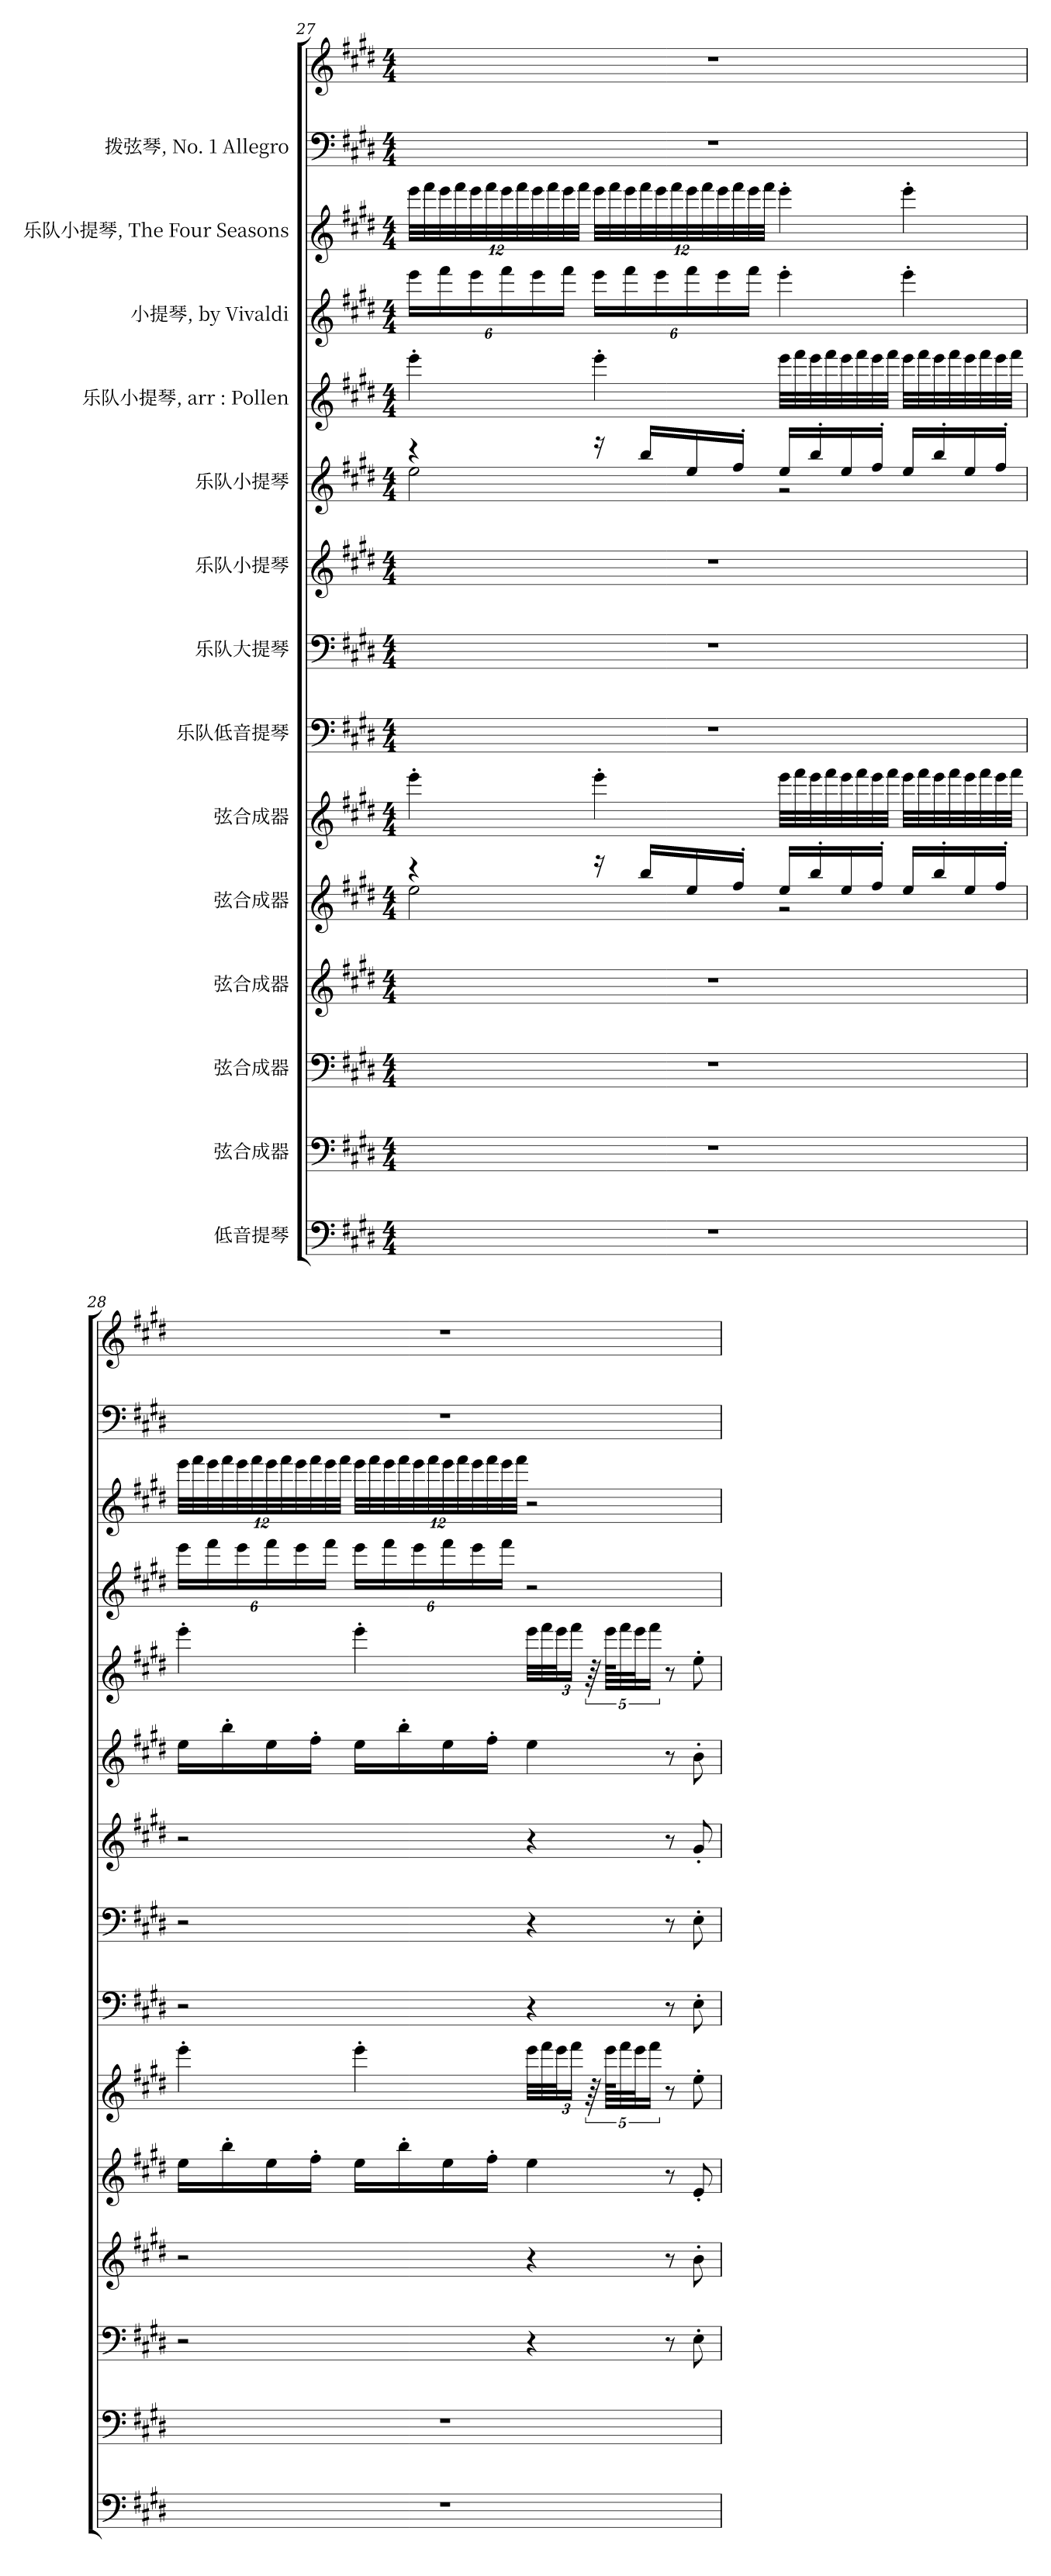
**kern	**kern	**kern	**kern	**kern	**kern	**kern	**kern	**kern	**kern	**kern	**kern	**kern	**kern	**kern
*part14	*part13	*part12	*part11	*part10	*part9	*part8	*part7	*part6	*part5	*part4	*part3	*part2	*part1	*part1
*staff15	*staff14	*staff13	*staff12	*staff11	*staff10	*staff9	*staff8	*staff7	*staff6	*staff5	*staff4	*staff3	*staff2	*staff1
*I"低音提琴	*I"弦合成器	*I"弦合成器	*I"弦合成器	*I"弦合成器	*I"弦合成器	*I"乐队低音提琴	*I"乐队大提琴	*I"乐队小提琴	*I"乐队小提琴	*I"乐队小提琴, arr : Pollen	*I"小提琴, by Vivaldi	*I"乐队小提琴, The Four Seasons	*I"拨弦琴, No. 1 Allegro	*
!!LO:PB:g=z
*clefF4	*clefF4	*clefF4	*clefG2	*clefG2	*clefG2	*clefF4	*clefF4	*clefG2	*clefG2	*clefG2	*clefG2	*clefG2	*clefF4	*clefG2
*ITrd7c12	*	*	*	*	*	*ITrd7c12	*	*	*	*	*	*	*	*
*k[f#c#g#d#]	*k[f#c#g#d#]	*k[f#c#g#d#]	*k[f#c#g#d#]	*k[f#c#g#d#]	*k[f#c#g#d#]	*k[f#c#g#d#]	*k[f#c#g#d#]	*k[f#c#g#d#]	*k[f#c#g#d#]	*k[f#c#g#d#]	*k[f#c#g#d#]	*k[f#c#g#d#]	*k[f#c#g#d#]	*k[f#c#g#d#]
*M4/4	*M4/4	*M4/4	*M4/4	*M4/4	*M4/4	*M4/4	*M4/4	*M4/4	*M4/4	*M4/4	*M4/4	*M4/4	*M4/4	*M4/4
=27	=27	=27	=27	=27	=27	=27	=27	=27	=27	=27	=27	=27	=27	=27
*	*	*	*	*^	*	*	*	*	*^	*	*	*	*	*
*	*	*	*	*	*	*	*	*	*	*	*	*	*Xbrackettup	*Xbrackettup	*	*
1r	1r	1r	1r	4r	2ee\	4eee'\	1r	1r	1r	4r	2ee\	4eee'\	24eee\LL	48eee\LLL	1r	1r
.	.	.	.	.	.	.	.	.	.	.	.	.	.	48fff#\	.	.
.	.	.	.	.	.	.	.	.	.	.	.	.	24fff#\	48eee\	.	.
.	.	.	.	.	.	.	.	.	.	.	.	.	.	48fff#\	.	.
.	.	.	.	.	.	.	.	.	.	.	.	.	24eee\	48eee\	.	.
.	.	.	.	.	.	.	.	.	.	.	.	.	.	48fff#\	.	.
.	.	.	.	.	.	.	.	.	.	.	.	.	24fff#\	48eee\	.	.
.	.	.	.	.	.	.	.	.	.	.	.	.	.	48fff#\	.	.
.	.	.	.	.	.	.	.	.	.	.	.	.	24eee\	48eee\	.	.
.	.	.	.	.	.	.	.	.	.	.	.	.	.	48fff#\	.	.
.	.	.	.	.	.	.	.	.	.	.	.	.	24fff#\JJ	48eee\	.	.
.	.	.	.	.	.	.	.	.	.	.	.	.	.	48fff#\JJJ	.	.
.	.	.	.	16r	.	4eee'\	.	.	.	16r	.	4eee'\	24eee\LL	48eee\LLL	.	.
.	.	.	.	.	.	.	.	.	.	.	.	.	.	48fff#\	.	.
.	.	.	.	.	.	.	.	.	.	.	.	.	24fff#\	48eee\	.	.
.	.	.	.	16bb/LL	.	.	.	.	.	16bb/LL	.	.	.	48fff#\	.	.
.	.	.	.	.	.	.	.	.	.	.	.	.	24eee\	48eee\	.	.
.	.	.	.	.	.	.	.	.	.	.	.	.	.	48fff#\	.	.
.	.	.	.	16ee/	.	.	.	.	.	16ee/	.	.	24fff#\	48eee\	.	.
.	.	.	.	.	.	.	.	.	.	.	.	.	.	48fff#\	.	.
.	.	.	.	.	.	.	.	.	.	.	.	.	24eee\	48eee\	.	.
.	.	.	.	16ff#'/JJ	.	.	.	.	.	16ff#'/JJ	.	.	.	48fff#\	.	.
.	.	.	.	.	.	.	.	.	.	.	.	.	24fff#\JJ	48eee\	.	.
.	.	.	.	.	.	.	.	.	.	.	.	.	.	48fff#\JJJ	.	.
.	.	.	.	16ee/LL	2r	32eee\LLL	.	.	.	16ee/LL	2r	32eee\LLL	4eee'\	4eee'\	.	.
.	.	.	.	.	.	32fff#\	.	.	.	.	.	32fff#\	.	.	.	.
.	.	.	.	16bb'/	.	32eee\	.	.	.	16bb'/	.	32eee\	.	.	.	.
.	.	.	.	.	.	32fff#\	.	.	.	.	.	32fff#\	.	.	.	.
.	.	.	.	16ee/	.	32eee\	.	.	.	16ee/	.	32eee\	.	.	.	.
.	.	.	.	.	.	32fff#\	.	.	.	.	.	32fff#\	.	.	.	.
.	.	.	.	16ff#'/JJ	.	32eee\	.	.	.	16ff#'/JJ	.	32eee\	.	.	.	.
.	.	.	.	.	.	32fff#\JJJ	.	.	.	.	.	32fff#\JJJ	.	.	.	.
.	.	.	.	16ee/LL	.	32eee\LLL	.	.	.	16ee/LL	.	32eee\LLL	4eee'\	4eee'\	.	.
.	.	.	.	.	.	32fff#\	.	.	.	.	.	32fff#\	.	.	.	.
.	.	.	.	16bb'/	.	32eee\	.	.	.	16bb'/	.	32eee\	.	.	.	.
.	.	.	.	.	.	32fff#\	.	.	.	.	.	32fff#\	.	.	.	.
.	.	.	.	16ee/	.	32eee\	.	.	.	16ee/	.	32eee\	.	.	.	.
.	.	.	.	.	.	32fff#\	.	.	.	.	.	32fff#\	.	.	.	.
.	.	.	.	16ff#'/JJ	.	32eee\	.	.	.	16ff#'/JJ	.	32eee\	.	.	.	.
.	.	.	.	.	.	32fff#\JJJ	.	.	.	.	.	32fff#\JJJ	.	.	.	.
*	*	*	*	*v	*v	*	*	*	*	*v	*v	*	*	*	*	*
!!LO:PB:g=z
=28	=28	=28	=28	=28	=28	=28	=28	=28	=28	=28	=28	=28	=28	=28
1r	1r	2r	2r	16ee\LL	4eee'\	2r	2r	2r	16ee\LL	4eee'\	24eee\LL	48eee\LLL	1r	1r
.	.	.	.	.	.	.	.	.	.	.	.	48fff#\	.	.
.	.	.	.	.	.	.	.	.	.	.	24fff#\	48eee\	.	.
.	.	.	.	16bb'\	.	.	.	.	16bb'\	.	.	48fff#\	.	.
.	.	.	.	.	.	.	.	.	.	.	24eee\	48eee\	.	.
.	.	.	.	.	.	.	.	.	.	.	.	48fff#\	.	.
.	.	.	.	16ee\	.	.	.	.	16ee\	.	24fff#\	48eee\	.	.
.	.	.	.	.	.	.	.	.	.	.	.	48fff#\	.	.
.	.	.	.	.	.	.	.	.	.	.	24eee\	48eee\	.	.
.	.	.	.	16ff#'\JJ	.	.	.	.	16ff#'\JJ	.	.	48fff#\	.	.
.	.	.	.	.	.	.	.	.	.	.	24fff#\JJ	48eee\	.	.
.	.	.	.	.	.	.	.	.	.	.	.	48fff#\JJJ	.	.
.	.	.	.	16ee\LL	4eee'\	.	.	.	16ee\LL	4eee'\	24eee\LL	48eee\LLL	.	.
.	.	.	.	.	.	.	.	.	.	.	.	48fff#\	.	.
.	.	.	.	.	.	.	.	.	.	.	24fff#\	48eee\	.	.
.	.	.	.	16bb'\	.	.	.	.	16bb'\	.	.	48fff#\	.	.
.	.	.	.	.	.	.	.	.	.	.	24eee\	48eee\	.	.
.	.	.	.	.	.	.	.	.	.	.	.	48fff#\	.	.
.	.	.	.	16ee\	.	.	.	.	16ee\	.	24fff#\	48eee\	.	.
.	.	.	.	.	.	.	.	.	.	.	.	48fff#\	.	.
.	.	.	.	.	.	.	.	.	.	.	24eee\	48eee\	.	.
.	.	.	.	16ff#'\JJ	.	.	.	.	16ff#'\JJ	.	.	48fff#\	.	.
.	.	.	.	.	.	.	.	.	.	.	24fff#\JJ	48eee\	.	.
.	.	.	.	.	.	.	.	.	.	.	.	48fff#\JJJ	.	.
.	.	4r	4r	4ee\	32eee\LLL	4r	4r	4r	4ee\	32eee\LLL	2r	2r	.	.
.	.	.	.	.	32fff#\	.	.	.	.	32fff#\	.	.	.	.
*	*	*	*	*	*Xbrackettup	*	*	*	*	*Xbrackettup	*	*	*	*
.	.	.	.	.	48eee\J	.	.	.	.	48eee\J	.	.	.	.
.	.	.	.	.	24fff#\JJ	.	.	.	.	24fff#\JJ	.	.	.	.
*	*	*	*	*	*brackettup	*	*	*	*	*brackettup	*	*	*	*
.	.	.	.	.	80r	.	.	.	.	80r	.	.	.	.
.	.	.	.	.	80eee\KLLL	.	.	.	.	80eee\KLLL	.	.	.	.
.	.	.	.	.	40fff#\	.	.	.	.	40fff#\	.	.	.	.
.	.	.	.	.	40eee\J	.	.	.	.	40eee\J	.	.	.	.
.	.	.	.	.	20fff#\JJ	.	.	.	.	20fff#\JJ	.	.	.	.
.	.	8r	8r	8r	8r	8r	8r	8r	8r	8r	.	.	.	.
.	.	8E'\	8b'\	8e'/	8ee'\	8EE'\	8E'\	8g#'/	8b'\	8ee'\	.	.	.	.
=	=	=	=	=	=	=	=	=	=	=	=	=	=	=
*-	*-	*-	*-	*-	*-	*-	*-	*-	*-	*-	*-	*-	*-	*-
